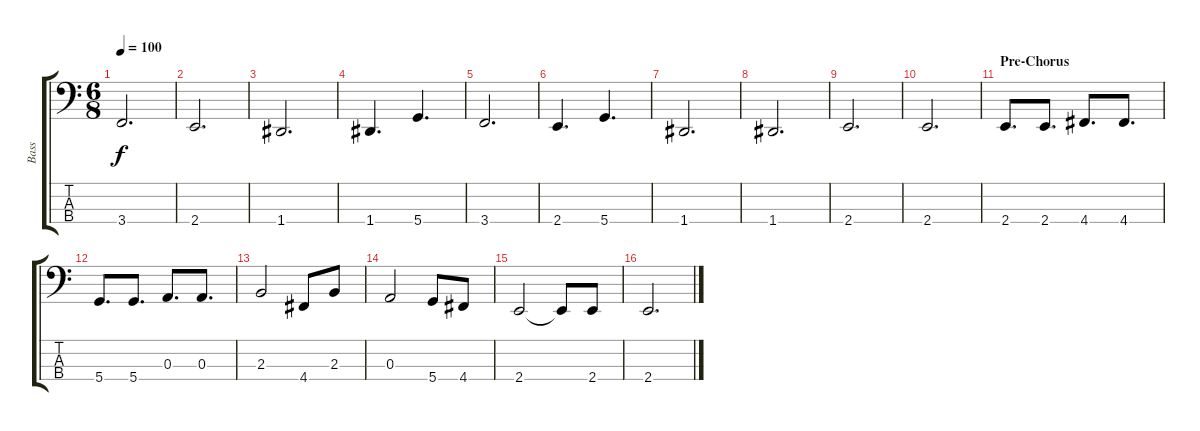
\track ("Bass" "Bass") {instrument electricbasspick}
\staff {score tabs}
\tuning (G2 D2 A1 D1) {hide}
\ts (6 8)
\tempo 100
\clef f4
\ks c
3.4.2{d dy f} |
2.4.2{d} |
1.4.2{d} |
1.4.4{d} 5.4.4{d} |
3.4.2{d} |
2.4.4{d} 5.4.4{d} |
1.4.2{d} |
1.4.2{d} |
2.4.2{d} |
2.4.2{d} |
\section ("" "Pre-Chorus")
2.4.8{d} 2.4.8{d} 4.4.8{d} 4.4.8{d} |
5.4.8{d} 5.4.8{d} 0.3.8{d} 0.3.8{d} |
2.3.2 4.4.8 2.3.8 |
0.3.2 5.4.8 4.4.8 |
2.4.2 2.4{t}.8 2.4.8 |
2.4.2{d}
